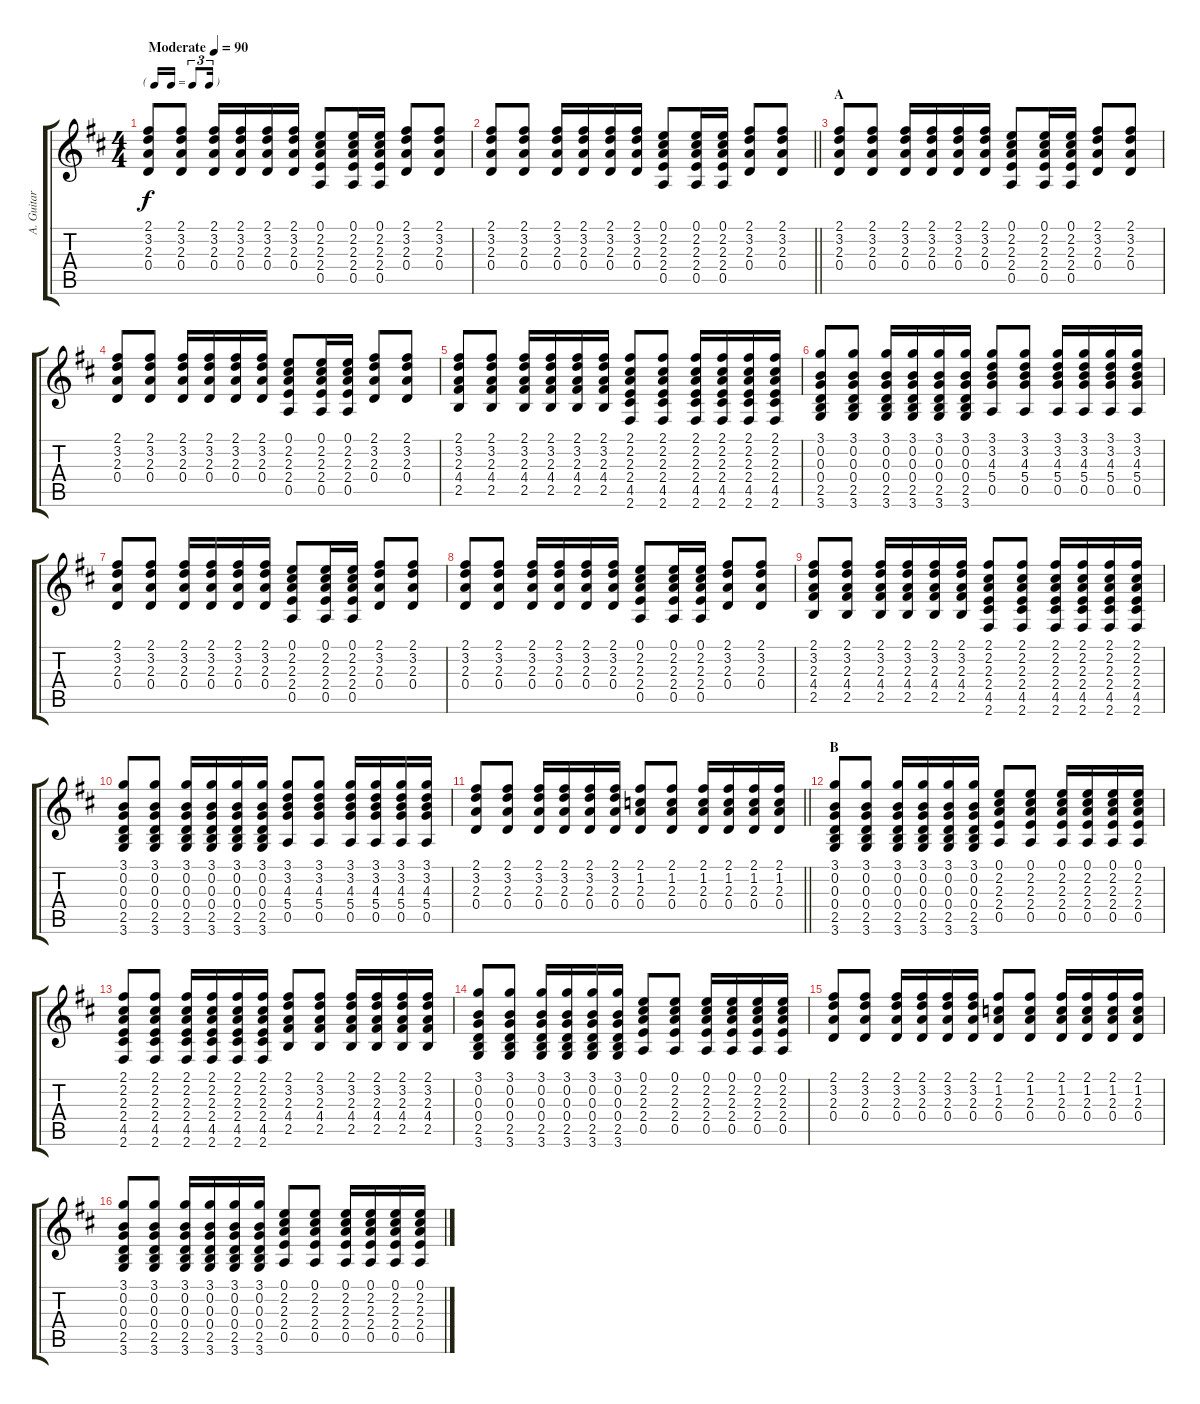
\track ("A. Guitar" "A. Guitar") {instrument acousticguitarsteel}
\staff {score tabs}
\tuning (E4 B3 G3 D3 A2 E2) {hide}
\ts (4 4)
\tf triplet16th
\tempo (90 "Moderate")
\clef g2
\ks d
(2.1 3.2 2.3 0.4).8{dy f instrument acousticguitarsteel} (2.1 3.2 2.3 0.4).8 (2.1 3.2 2.3 0.4).16 (2.1 3.2 2.3 0.4).16 (2.1 3.2 2.3 0.4).16 (2.1 3.2 2.3 0.4).16 (0.1 2.2 2.3 2.4 0.5).8 (0.1 2.2 2.3 2.4 0.5).16 (0.1 2.2 2.3 2.4 0.5).16 (2.1 3.2 2.3 0.4).8 (2.1 3.2 2.3 0.4).8 |
\barLineRight lightlight
(2.1 3.2 2.3 0.4).8 (2.1 3.2 2.3 0.4).8 (2.1 3.2 2.3 0.4).16 (2.1 3.2 2.3 0.4).16 (2.1 3.2 2.3 0.4).16 (2.1 3.2 2.3 0.4).16 (0.1 2.2 2.3 2.4 0.5).8 (0.1 2.2 2.3 2.4 0.5).16 (0.1 2.2 2.3 2.4 0.5).16 (2.1 3.2 2.3 0.4).8 (2.1 3.2 2.3 0.4).8 |
\section ("" "A")
(2.1 3.2 2.3 0.4).8 (2.1 3.2 2.3 0.4).8 (2.1 3.2 2.3 0.4).16 (2.1 3.2 2.3 0.4).16 (2.1 3.2 2.3 0.4).16 (2.1 3.2 2.3 0.4).16 (0.1 2.2 2.3 2.4 0.5).8 (0.1 2.2 2.3 2.4 0.5).16 (0.1 2.2 2.3 2.4 0.5).16 (2.1 3.2 2.3 0.4).8 (2.1 3.2 2.3 0.4).8 |
(2.1 3.2 2.3 0.4).8 (2.1 3.2 2.3 0.4).8 (2.1 3.2 2.3 0.4).16 (2.1 3.2 2.3 0.4).16 (2.1 3.2 2.3 0.4).16 (2.1 3.2 2.3 0.4).16 (0.1 2.2 2.3 2.4 0.5).8 (0.1 2.2 2.3 2.4 0.5).16 (0.1 2.2 2.3 2.4 0.5).16 (2.1 3.2 2.3 0.4).8 (2.1 3.2 2.3 0.4).8 |
(2.1 3.2 2.3 4.4 2.5).8 (2.1 3.2 2.3 4.4 2.5).8 (2.1 3.2 2.3 4.4 2.5).16 (2.1 3.2 2.3 4.4 2.5).16 (2.1 3.2 2.3 4.4 2.5).16 (2.1 3.2 2.3 4.4 2.5).16 (2.1 2.2 2.3 2.4 4.5 2.6).8 (2.1 2.2 2.3 2.4 4.5 2.6).8 (2.1 2.2 2.3 2.4 4.5 2.6).16 (2.1 2.2 2.3 2.4 4.5 2.6).16 (2.1 2.2 2.3 2.4 4.5 2.6).16 (2.1 2.2 2.3 2.4 4.5 2.6).16 |
(3.1 0.2 0.3 0.4 2.5 3.6).8 (3.1 0.2 0.3 0.4 2.5 3.6).8 (3.1 0.2 0.3 0.4 2.5 3.6).16 (3.1 0.2 0.3 0.4 2.5 3.6).16 (3.1 0.2 0.3 0.4 2.5 3.6).16 (3.1 0.2 0.3 0.4 2.5 3.6).16 (3.1 3.2 4.3 5.4 0.5).8 (3.1 3.2 4.3 5.4 0.5).8 (3.1 3.2 4.3 5.4 0.5).16 (3.1 3.2 4.3 5.4 0.5).16 (3.1 3.2 4.3 5.4 0.5).16 (3.1 3.2 4.3 5.4 0.5).16 |
(2.1 3.2 2.3 0.4).8 (2.1 3.2 2.3 0.4).8 (2.1 3.2 2.3 0.4).16 (2.1 3.2 2.3 0.4).16 (2.1 3.2 2.3 0.4).16 (2.1 3.2 2.3 0.4).16 (0.1 2.2 2.3 2.4 0.5).8 (0.1 2.2 2.3 2.4 0.5).16 (0.1 2.2 2.3 2.4 0.5).16 (2.1 3.2 2.3 0.4).8 (2.1 3.2 2.3 0.4).8 |
(2.1 3.2 2.3 0.4).8 (2.1 3.2 2.3 0.4).8 (2.1 3.2 2.3 0.4).16 (2.1 3.2 2.3 0.4).16 (2.1 3.2 2.3 0.4).16 (2.1 3.2 2.3 0.4).16 (0.1 2.2 2.3 2.4 0.5).8 (0.1 2.2 2.3 2.4 0.5).16 (0.1 2.2 2.3 2.4 0.5).16 (2.1 3.2 2.3 0.4).8 (2.1 3.2 2.3 0.4).8 |
(2.1 3.2 2.3 4.4 2.5).8 (2.1 3.2 2.3 4.4 2.5).8 (2.1 3.2 2.3 4.4 2.5).16 (2.1 3.2 2.3 4.4 2.5).16 (2.1 3.2 2.3 4.4 2.5).16 (2.1 3.2 2.3 4.4 2.5).16 (2.1 2.2 2.3 2.4 4.5 2.6).8 (2.1 2.2 2.3 2.4 4.5 2.6).8 (2.1 2.2 2.3 2.4 4.5 2.6).16 (2.1 2.2 2.3 2.4 4.5 2.6).16 (2.1 2.2 2.3 2.4 4.5 2.6).16 (2.1 2.2 2.3 2.4 4.5 2.6).16 |
(3.1 0.2 0.3 0.4 2.5 3.6).8 (3.1 0.2 0.3 0.4 2.5 3.6).8 (3.1 0.2 0.3 0.4 2.5 3.6).16 (3.1 0.2 0.3 0.4 2.5 3.6).16 (3.1 0.2 0.3 0.4 2.5 3.6).16 (3.1 0.2 0.3 0.4 2.5 3.6).16 (3.1 3.2 4.3 5.4 0.5).8 (3.1 3.2 4.3 5.4 0.5).8 (3.1 3.2 4.3 5.4 0.5).16 (3.1 3.2 4.3 5.4 0.5).16 (3.1 3.2 4.3 5.4 0.5).16 (3.1 3.2 4.3 5.4 0.5).16 |
\barLineRight lightlight
(2.1 3.2 2.3 0.4).8 (2.1 3.2 2.3 0.4).8 (2.1 3.2 2.3 0.4).16 (2.1 3.2 2.3 0.4).16 (2.1 3.2 2.3 0.4).16 (2.1 3.2 2.3 0.4).16 (2.1 1.2 2.3 0.4).8 (2.1 1.2 2.3 0.4).8 (2.1 1.2 2.3 0.4).16 (2.1 1.2 2.3 0.4).16 (2.1 1.2 2.3 0.4).16 (2.1 1.2 2.3 0.4).16 |
\section ("" "B")
(3.1 0.2 0.3 0.4 2.5 3.6).8 (3.1 0.2 0.3 0.4 2.5 3.6).8 (3.1 0.2 0.3 0.4 2.5 3.6).16 (3.1 0.2 0.3 0.4 2.5 3.6).16 (3.1 0.2 0.3 0.4 2.5 3.6).16 (3.1 0.2 0.3 0.4 2.5 3.6).16 (0.1 2.2 2.3 2.4 0.5).8 (0.1 2.2 2.3 2.4 0.5).8 (0.1 2.2 2.3 2.4 0.5).16 (0.1 2.2 2.3 2.4 0.5).16 (0.1 2.2 2.3 2.4 0.5).16 (0.1 2.2 2.3 2.4 0.5).16 |
(2.1 2.2 2.3 2.4 4.5 2.6).8 (2.1 2.2 2.3 2.4 4.5 2.6).8 (2.1 2.2 2.3 2.4 4.5 2.6).16 (2.1 2.2 2.3 2.4 4.5 2.6).16 (2.1 2.2 2.3 2.4 4.5 2.6).16 (2.1 2.2 2.3 2.4 4.5 2.6).16 (2.1 3.2 2.3 4.4 2.5).8 (2.1 3.2 2.3 4.4 2.5).8 (2.1 3.2 2.3 4.4 2.5).16 (2.1 3.2 2.3 4.4 2.5).16 (2.1 3.2 2.3 4.4 2.5).16 (2.1 3.2 2.3 4.4 2.5).16 |
(3.1 0.2 0.3 0.4 2.5 3.6).8 (3.1 0.2 0.3 0.4 2.5 3.6).8 (3.1 0.2 0.3 0.4 2.5 3.6).16 (3.1 0.2 0.3 0.4 2.5 3.6).16 (3.1 0.2 0.3 0.4 2.5 3.6).16 (3.1 0.2 0.3 0.4 2.5 3.6).16 (0.1 2.2 2.3 2.4 0.5).8 (0.1 2.2 2.3 2.4 0.5).8 (0.1 2.2 2.3 2.4 0.5).16 (0.1 2.2 2.3 2.4 0.5).16 (0.1 2.2 2.3 2.4 0.5).16 (0.1 2.2 2.3 2.4 0.5).16 |
(2.1 3.2 2.3 0.4).8 (2.1 3.2 2.3 0.4).8 (2.1 3.2 2.3 0.4).16 (2.1 3.2 2.3 0.4).16 (2.1 3.2 2.3 0.4).16 (2.1 3.2 2.3 0.4).16 (2.1 1.2 2.3 0.4).8 (2.1 1.2 2.3 0.4).8 (2.1 1.2 2.3 0.4).16 (2.1 1.2 2.3 0.4).16 (2.1 1.2 2.3 0.4).16 (2.1 1.2 2.3 0.4).16 |
(3.1 0.2 0.3 0.4 2.5 3.6).8 (3.1 0.2 0.3 0.4 2.5 3.6).8 (3.1 0.2 0.3 0.4 2.5 3.6).16 (3.1 0.2 0.3 0.4 2.5 3.6).16 (3.1 0.2 0.3 0.4 2.5 3.6).16 (3.1 0.2 0.3 0.4 2.5 3.6).16 (0.1 2.2 2.3 2.4 0.5).8 (0.1 2.2 2.3 2.4 0.5).8 (0.1 2.2 2.3 2.4 0.5).16 (0.1 2.2 2.3 2.4 0.5).16 (0.1 2.2 2.3 2.4 0.5).16 (0.1 2.2 2.3 2.4 0.5).16
